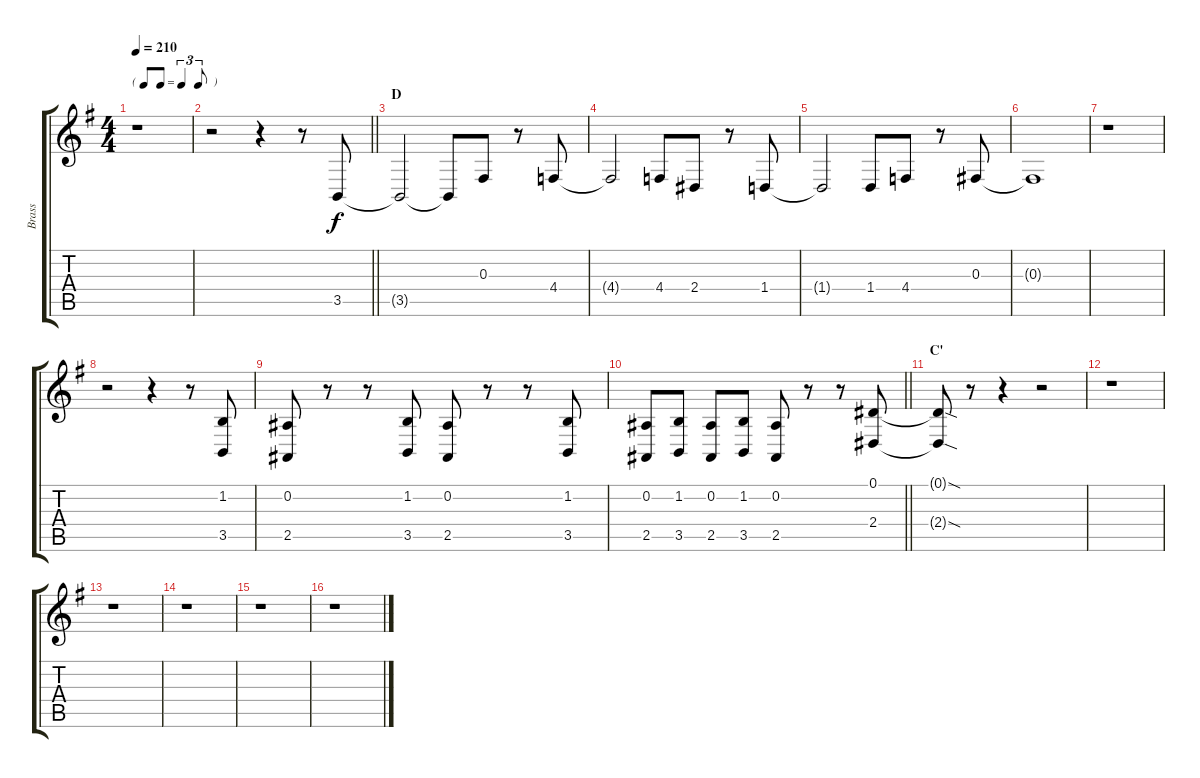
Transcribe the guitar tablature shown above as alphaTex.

\track ("Brass" "Brass") {instrument brasssection}
\staff {score tabs}
\tuning (Eb4 Bb3 Gb3 Db3 Ab2 Eb2) {hide}
\ts (4 4)
\tf triplet8th
\tempo 210
\clef g2
\ks g
r.1{dy f} |
\barLineRight lightlight
r.2 r.4 r.8 3.5.8 |
\section ("" "D")
3.5{t}.2 3.5{t}.8 0.3.8 r.8 4.4.8 |
4.4{t}.2 4.4.8 2.4.8 r.8 1.4.8 |
1.4{t}.2 1.4.8 4.4.8 r.8 0.3.8 |
0.3{t}.1 |
r.1 |
r.2 r.4 r.8 (1.2 3.5).8 |
(0.2 2.5).8 r.8 r.8 (1.2 3.5).8 (0.2 2.5).8 r.8 r.8 (1.2 3.5).8 |
\barLineRight lightlight
(0.2 2.5).8 (1.2 3.5).8 (0.2 2.5).8 (1.2 3.5).8 (0.2 2.5).8 r.8 r.8 (0.1 2.4).8 |
\section ("" "C'")
(0.1{sod t} 2.4{sod t}).8 r.8 r.4 r.2 |
r.1 |
r.1 |
r.1 |
r.1 |
r.1
